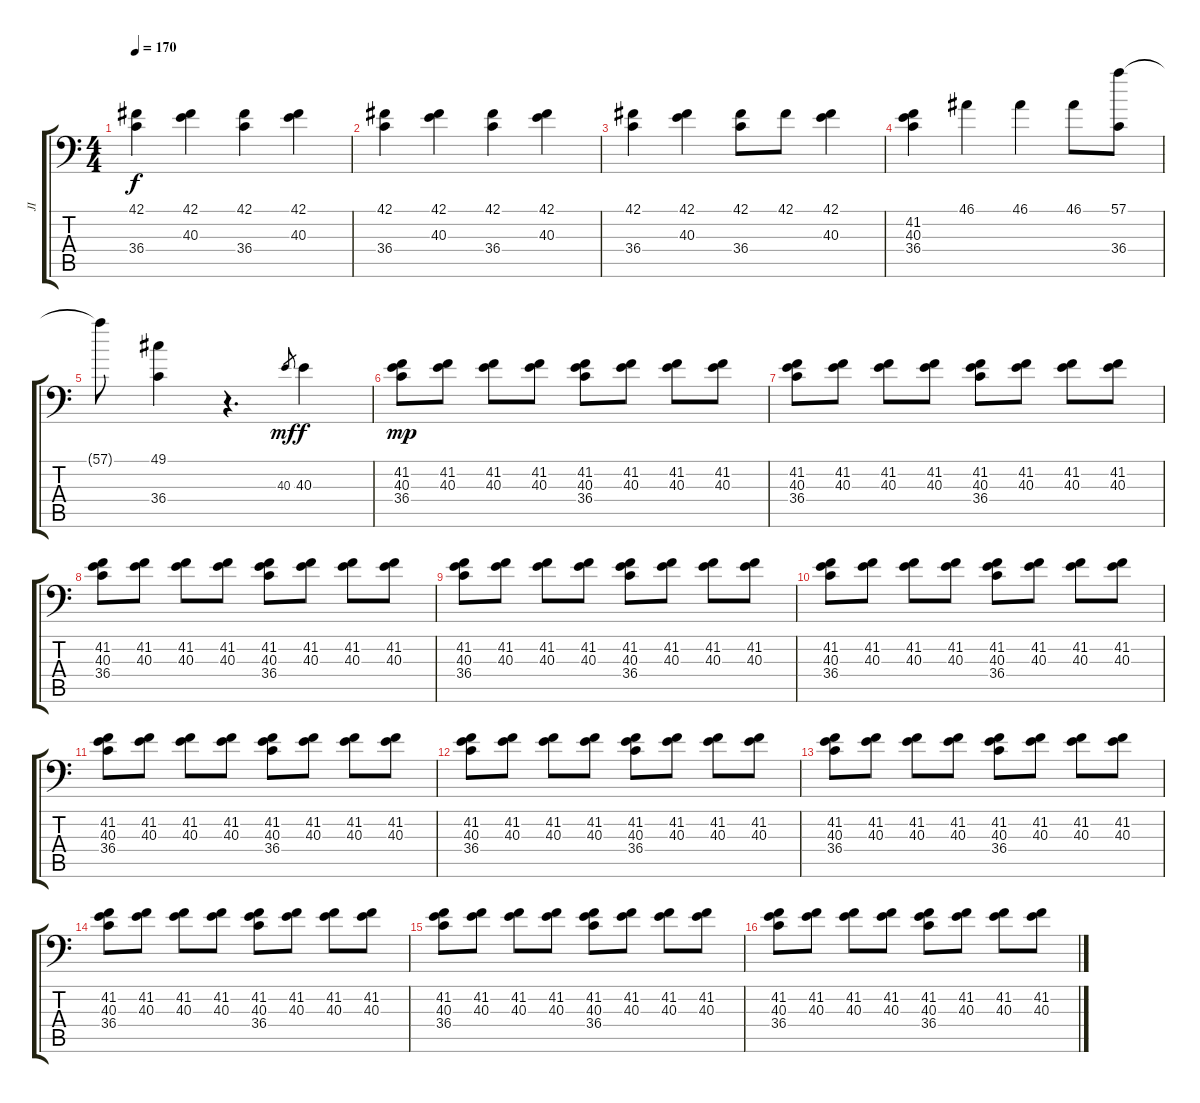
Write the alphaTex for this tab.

\track ("JI" "JI") {instrument acousticgrandpiano}
\staff {score tabs}
\tuning (C-1 C-1 C-1 C-1 C-1 C-1) {hide}
\ts (4 4)
\tempo 170
\clef f4
\ks c
(42.1 36.4).4{dy f} (42.1 40.3).4 (42.1 36.4).4 (42.1 40.3).4 |
(42.1 36.4).4 (42.1 40.3).4 (42.1 36.4).4 (42.1 40.3).4 |
(42.1 36.4).4 (42.1 40.3).4 (42.1 36.4).8 42.1.8 (42.1 40.3).4 |
(41.2 40.3 36.4).4 46.1.4 46.1.4 46.1.8 (57.1 36.4).8 |
57.1{t}.8 (49.1 36.4).4 r.4{d} 40.3.8{gr dy mf} 40.3.4{dy f} |
(41.2 40.3 36.4).8{dy mp} (41.2 40.3).8 (41.2 40.3).8 (41.2 40.3).8 (41.2 40.3 36.4).8 (41.2 40.3).8 (41.2 40.3).8 (41.2 40.3).8 |
(41.2 40.3 36.4).8 (41.2 40.3).8 (41.2 40.3).8 (41.2 40.3).8 (41.2 40.3 36.4).8 (41.2 40.3).8 (41.2 40.3).8 (41.2 40.3).8 |
(41.2 40.3 36.4).8 (41.2 40.3).8 (41.2 40.3).8 (41.2 40.3).8 (41.2 40.3 36.4).8 (41.2 40.3).8 (41.2 40.3).8 (41.2 40.3).8 |
(41.2 40.3 36.4).8 (41.2 40.3).8 (41.2 40.3).8 (41.2 40.3).8 (41.2 40.3 36.4).8 (41.2 40.3).8 (41.2 40.3).8 (41.2 40.3).8 |
(41.2 40.3 36.4).8 (41.2 40.3).8 (41.2 40.3).8 (41.2 40.3).8 (41.2 40.3 36.4).8 (41.2 40.3).8 (41.2 40.3).8 (41.2 40.3).8 |
(41.2 40.3 36.4).8 (41.2 40.3).8 (41.2 40.3).8 (41.2 40.3).8 (41.2 40.3 36.4).8 (41.2 40.3).8 (41.2 40.3).8 (41.2 40.3).8 |
(41.2 40.3 36.4).8 (41.2 40.3).8 (41.2 40.3).8 (41.2 40.3).8 (41.2 40.3 36.4).8 (41.2 40.3).8 (41.2 40.3).8 (41.2 40.3).8 |
(41.2 40.3 36.4).8 (41.2 40.3).8 (41.2 40.3).8 (41.2 40.3).8 (41.2 40.3 36.4).8 (41.2 40.3).8 (41.2 40.3).8 (41.2 40.3).8 |
(41.2 40.3 36.4).8 (41.2 40.3).8 (41.2 40.3).8 (41.2 40.3).8 (41.2 40.3 36.4).8 (41.2 40.3).8 (41.2 40.3).8 (41.2 40.3).8 |
(41.2 40.3 36.4).8 (41.2 40.3).8 (41.2 40.3).8 (41.2 40.3).8 (41.2 40.3 36.4).8 (41.2 40.3).8 (41.2 40.3).8 (41.2 40.3).8 |
(41.2 40.3 36.4).8 (41.2 40.3).8 (41.2 40.3).8 (41.2 40.3).8 (41.2 40.3 36.4).8 (41.2 40.3).8 (41.2 40.3).8 (41.2 40.3).8
